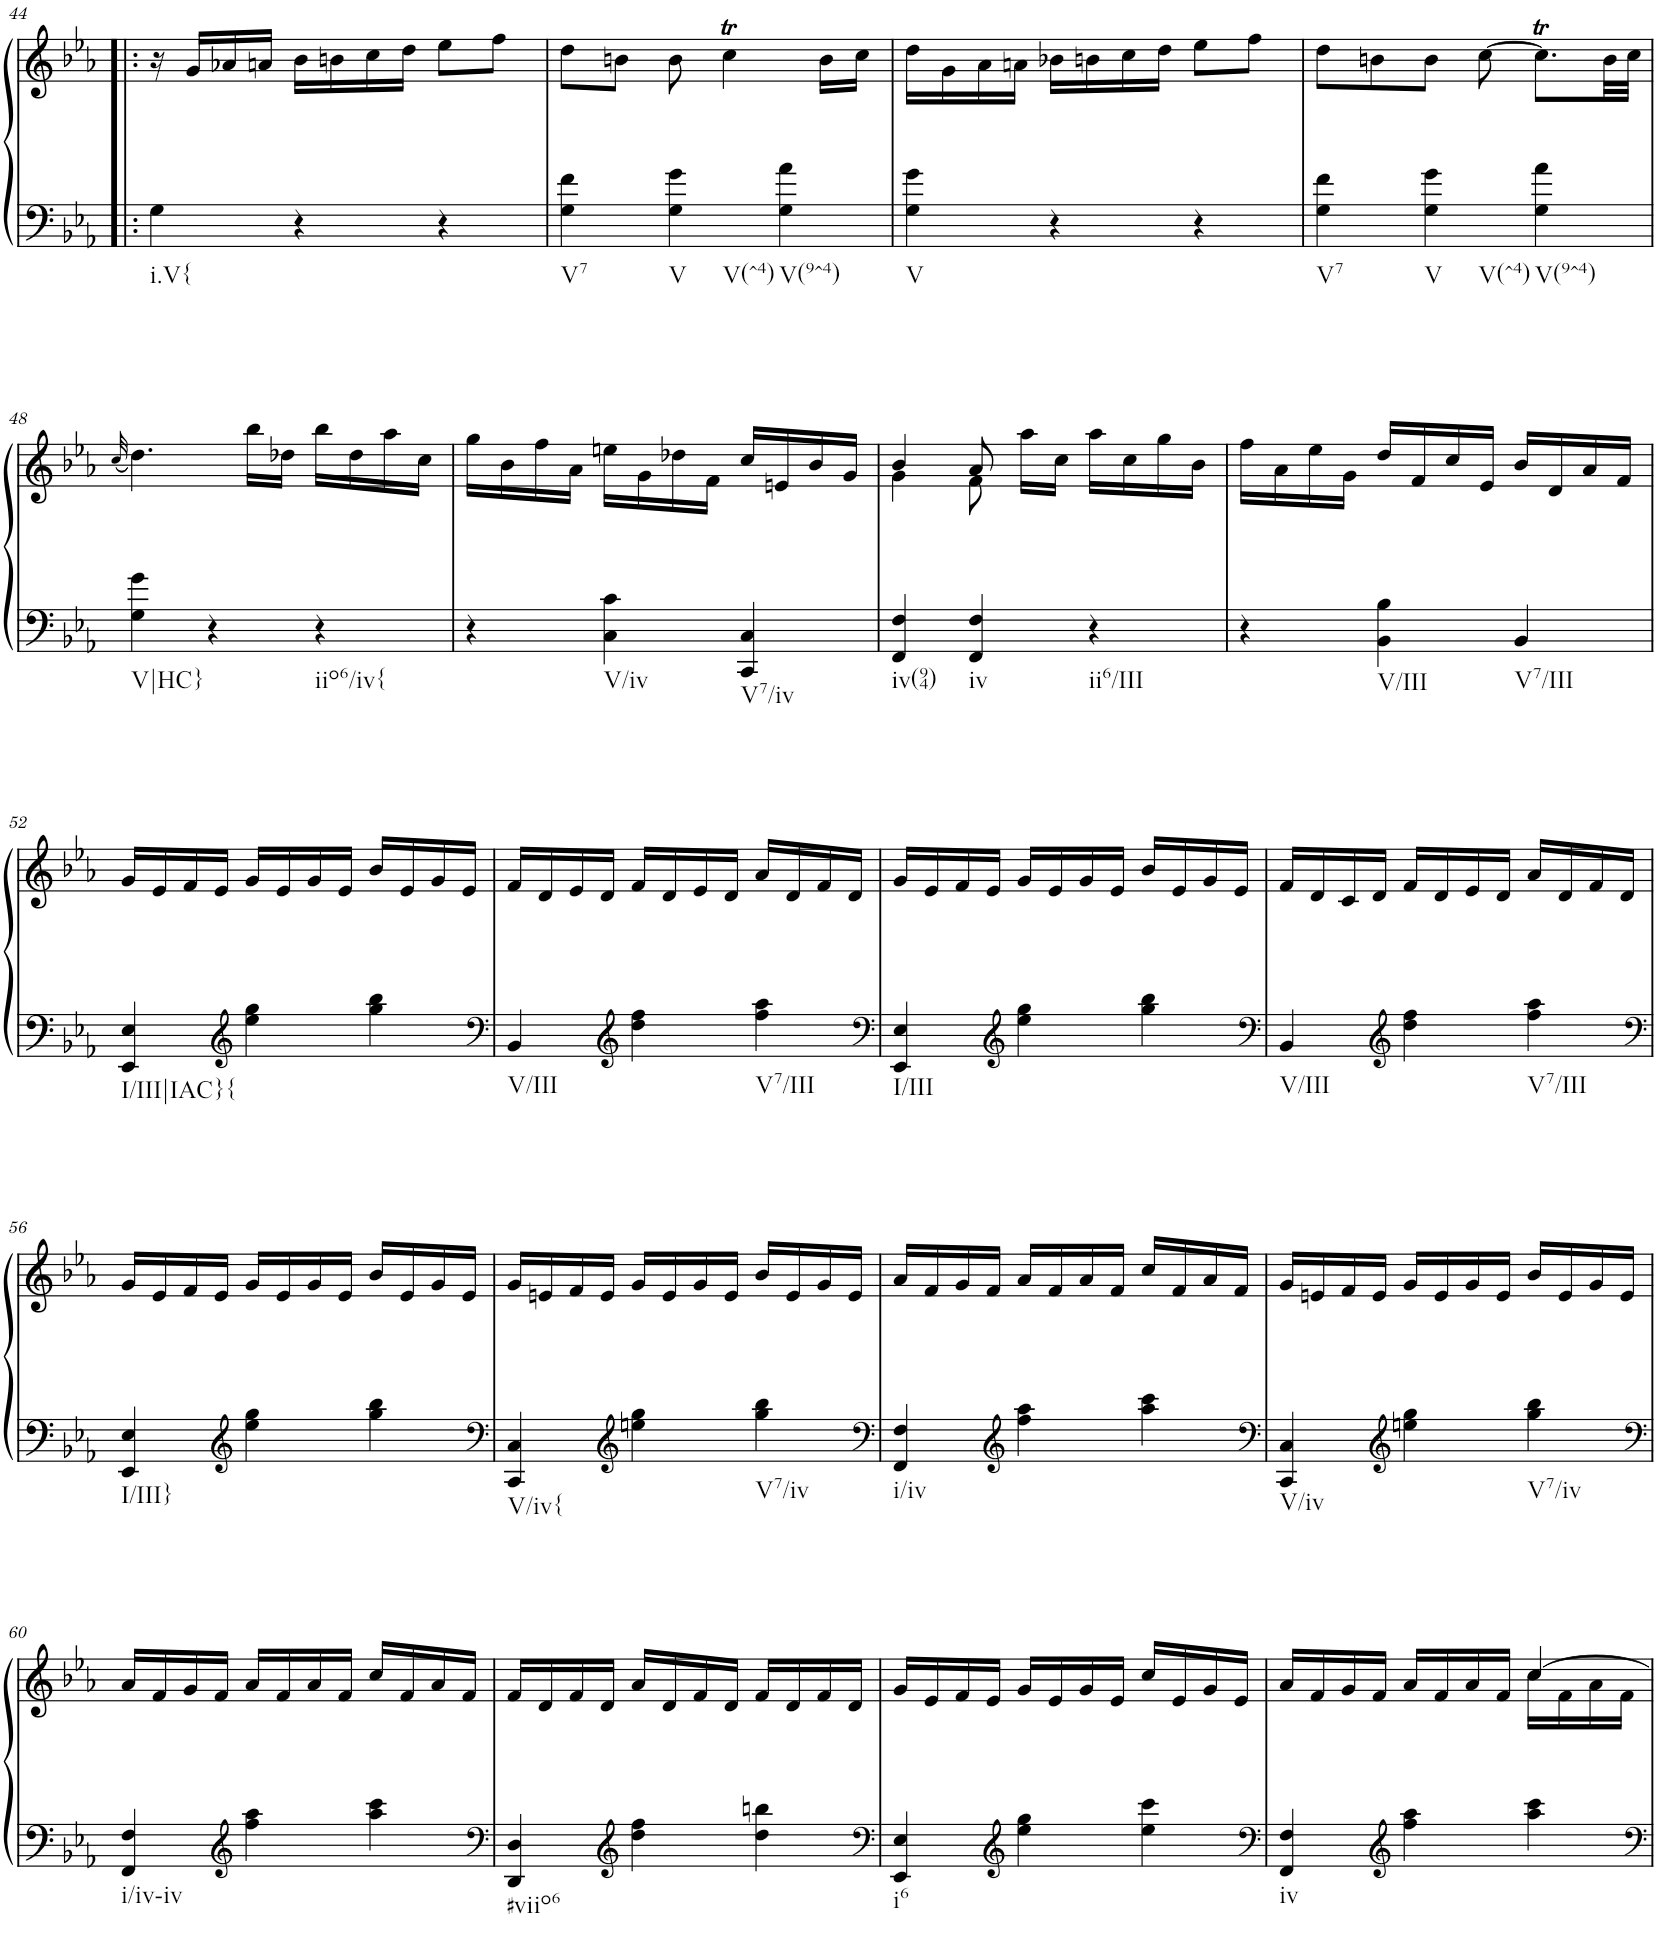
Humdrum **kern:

**kern	**kern
*part1	*part1
*staff2	*staff1
*I"Piano	*
*I'Pno.	*
!!LO:PB:g=z
*clefF4	*clefG2
*k[b-e-a-]	*k[b-e-a-]
*M3/4	*M3/4
=44!|:	=44!|:
!LO:TX:b:t=i.V{	!
4G\	16r
.	16g/LL
.	16a-X/
.	16an/JJ
4r	16b-\LL
.	16bn\
.	16cc\
.	16dd\JJ
4r	8ee-\L
.	8ff\J
=45	=45
!LO:TX:b:t=V7	!
4G\ 4f\	8dd\L
.	8bn\J
!LO:TX:b:t=V	!
!LO:TX:b:t=V(^4)	!
4G\ 4g\	8b\
.	4ccT\
!LO:TX:b:t=V(9^4)	!
4G\ 4a-\	.
.	16b\LL
.	16cc\JJ
=46	=46
!LO:TX:b:t=V	!
4G\ 4g\	16dd\LL
.	16g\
.	16a-\
.	16an\JJ
4r	16b-X\LL
.	16bn\
.	16cc\
.	16dd\JJ
4r	8ee-\L
.	8ff\J
=47	=47
!LO:TX:b:t=V7	!
4G\ 4f\	8dd\L
.	8bn\
!LO:TX:b:t=V	!
!LO:TX:b:t=V(^4)	!
4G\ 4g\	8b\J
.	[8cc\
!LO:TX:b:t=V(9^4)	!
4G\ 4a-\	8.ccT\L]
.	32b\LL
.	32cc\JJJ
!!LO:LB:g=z
=48	=48
.	(32qcc/
!LO:TX:b:t=V|HC}	!
4G\ 4g\	4.dd\)
4r	.
.	16bb-\LL
.	16dd-X\JJ
!LO:TX:b:t=iio6/iv{	!
4r	16bb-\LL
.	16dd-\
.	16aa-\
.	16cc\JJ
=49	=49
4r	16gg\LL
.	16b-\
.	16ff\
.	16a-\JJ
!LO:TX:b:t=V/iv	!
4C\ 4c\	16een\LL
.	16g\
.	16dd-X\
.	16f\JJ
!LO:TX:b:t=V7/iv	!
4CC/ 4C/	16cc/LL
.	16en/
.	16b-/
.	16g/JJ
=50	=50
*	*^
!LO:TX:b:t=iv(94)	!	!
4FF/ 4F/	4b-/	4g\
!LO:TX:b:t=iv	!	!
4FF/ 4F/	8a-/	8f\
.	16aa-\LL	4.ryy
.	16cc\JJ	.
!LO:TX:b:t=ii6/III	!	!
4r	16aa-\LL	.
.	16cc\	.
.	16gg\	.
.	16b-\JJ	.
*	*v	*v
=51	=51
4r	16ff\LL
.	16a-\
.	16ee-\
.	16g\JJ
!LO:TX:b:t=V/III	!
4BB-\ 4B-\	16dd/LL
.	16f/
.	16cc/
.	16e-/JJ
!LO:TX:b:t=V7/III	!
4BB-/	16b-/LL
.	16d/
.	16a-/
.	16f/JJ
!!LO:LB:g=z
=52	=52
!LO:TX:b:t=I/III|IAC}{	!
4EE-/ 4E-/	16g/LL
.	16e-/
.	16f/
.	16e-/JJ
*clefG2	*
4ee-\ 4gg\	16g/LL
.	16e-/
.	16g/
.	16e-/JJ
4gg\ 4bb-\	16b-/LL
.	16e-/
.	16g/
.	16e-/JJ
=53	=53
*clefF4	*
!LO:TX:b:t=V/III	!
4BB-/	16f/LL
.	16d/
.	16e-/
.	16d/JJ
*clefG2	*
4dd\ 4ff\	16f/LL
.	16d/
.	16e-/
.	16d/JJ
!LO:TX:b:t=V7/III	!
4ff\ 4aa-\	16a-/LL
.	16d/
.	16f/
.	16d/JJ
=54	=54
*clefF4	*
!LO:TX:b:t=I/III	!
4EE-/ 4E-/	16g/LL
.	16e-/
.	16f/
.	16e-/JJ
*clefG2	*
4ee-\ 4gg\	16g/LL
.	16e-/
.	16g/
.	16e-/JJ
4gg\ 4bb-\	16b-/LL
.	16e-/
.	16g/
.	16e-/JJ
=55	=55
*clefF4	*
!LO:TX:b:t=V/III	!
4BB-/	16f/LL
.	16d/
.	16c/
.	16d/JJ
*clefG2	*
4dd\ 4ff\	16f/LL
.	16d/
.	16e-/
.	16d/JJ
!LO:TX:b:t=V7/III	!
4ff\ 4aa-\	16a-/LL
.	16d/
.	16f/
.	16d/JJ
!!LO:LB:g=z
=56	=56
*clefF4	*
!LO:TX:b:t=I/III}	!
4EE-/ 4E-/	16g/LL
.	16e-/
.	16f/
.	16e-/JJ
*clefG2	*
4ee-\ 4gg\	16g/LL
.	16e-/
.	16g/
.	16e-/JJ
4gg\ 4bb-\	16b-/LL
.	16e-/
.	16g/
.	16e-/JJ
=57	=57
*clefF4	*
!LO:TX:b:t=V/iv{	!
4CC/ 4C/	16g/LL
.	16en/
.	16f/
.	16e/JJ
*clefG2	*
4een\ 4gg\	16g/LL
.	16e/
.	16g/
.	16e/JJ
!LO:TX:b:t=V7/iv	!
4gg\ 4bb-\	16b-/LL
.	16e/
.	16g/
.	16e/JJ
=58	=58
*clefF4	*
!LO:TX:b:t=i/iv	!
4FF/ 4F/	16a-/LL
.	16f/
.	16g/
.	16f/JJ
*clefG2	*
4ff\ 4aa-\	16a-/LL
.	16f/
.	16a-/
.	16f/JJ
4aa-\ 4ccc\	16cc/LL
.	16f/
.	16a-/
.	16f/JJ
=59	=59
*clefF4	*
!LO:TX:b:t=V/iv	!
4CC/ 4C/	16g/LL
.	16en/
.	16f/
.	16e/JJ
*clefG2	*
4een\ 4gg\	16g/LL
.	16e/
.	16g/
.	16e/JJ
!LO:TX:b:t=V7/iv	!
4gg\ 4bb-\	16b-/LL
.	16e/
.	16g/
.	16e/JJ
!!LO:LB:g=z
=60	=60
*clefF4	*
!LO:TX:b:t=i/iv-iv	!
4FF/ 4F/	16a-/LL
.	16f/
.	16g/
.	16f/JJ
*clefG2	*
4ff\ 4aa-\	16a-/LL
.	16f/
.	16a-/
.	16f/JJ
4aa-\ 4ccc\	16cc/LL
.	16f/
.	16a-/
.	16f/JJ
=61	=61
*clefF4	*
!LO:TX:b:t=#viio6	!
4DD/ 4D/	16f/LL
.	16d/
.	16f/
.	16d/JJ
*clefG2	*
4dd\ 4ff\	16a-/LL
.	16d/
.	16f/
.	16d/JJ
4dd\ 4bbn\	16f/LL
.	16d/
.	16f/
.	16d/JJ
=62	=62
*clefF4	*
!LO:TX:b:t=i6	!
4EE-/ 4E-/	16g/LL
.	16e-/
.	16f/
.	16e-/JJ
*clefG2	*
4ee-\ 4gg\	16g/LL
.	16e-/
.	16g/
.	16e-/JJ
4ee-\ 4ccc\	16cc/LL
.	16e-/
.	16g/
.	16e-/JJ
=63	=63
*clefF4	*
*	*^
!LO:TX:b:t=iv	!	!
4FF/ 4F/	16a-/LL	2ryy
.	16f/	.
.	16g/	.
.	16f/JJ	.
*clefG2	*	*
4ff\ 4aa-\	16a-/LL	.
.	16f/	.
.	16a-/	.
.	16f/JJ	.
4aa-\ 4ccc\	[4cc/	16cc\LL
.	.	16f\
.	.	16a-\
.	.	16f\JJ
*	*v	*v
=	=
*-	*-
